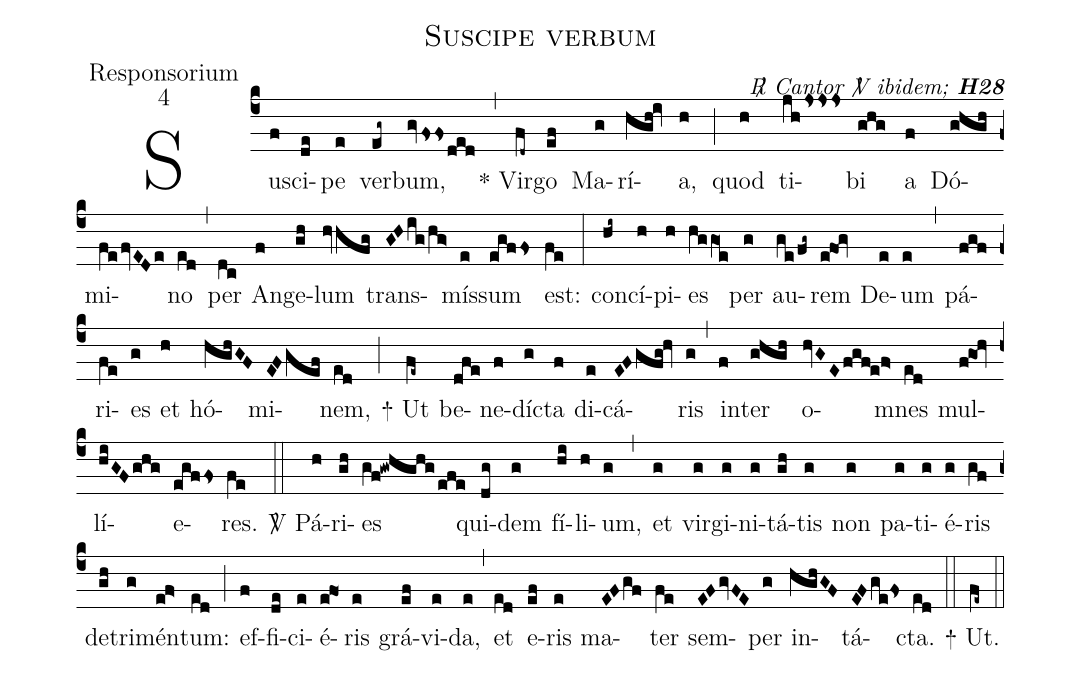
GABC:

name:Suscipe verbum;
office-part:Responsorium;
mode:4;
commentary:{\itshape\mdseries \Rbar\ Cantor  \Vbar\   ibidem;\/}  {\bfseries H28};
%%
(c4) Su(f)sci(de)pe(e) ver(eg~)bum,(gvFssded) (,)
<sp>*</sp> Vir(fd~)go(ef) Ma(g)rí(hgh!iv)a,(h) (;)
quod(h) ti(jhJsss)bi(ghg) a(f) Dó(ghgh)mi(fefvEDe)no(ed) (,)
per(dc) An(f)ge(gh)lum(hvhfg) trans(GHig/hg>)mís(e)sum(egfFs) est:(fe) (:)
con(hi~)cí(h)pi(h)es(hggO1e) per(g) au(ge/fg~)rem(e!fo1!gv) De(e)um(e) (,)
pá(fgf)ri(fe)es(g) et(h) hó(hghGF)mi(EFgef)nem,(ed) (;)
<sp>+</sp> Ut(fe~) be(dfe)ne(f)díc(g)ta(f) di(e)cá(EFgfg!hv)ris(g) (,)
in(f)ter(ghgh) o(hvGEfgf!e/0f>)mnes(ed) mul(f!go!hv)lí(hiGFghg)e(egfFs)res.(fe) (::)
<sp>V/</sp> Pá(h)ri(gh)es(gf!gwhghgefe) qui(dg)dem(g) fí(hi)li(h)um,(g) (,)
et(g) vir(g)gi(g)ni(g)tá(gh)tis(g) non(g) pa(g)ti(g)é(g)ris(gf) de(gh)tri(g)mén(e!f>)tum:(ed) (;)
ef(f)fi(de)ci(e)é(e!fo1)ris(e) grá(ef)vi(e)da,(e) (,)
et(ed) e(ef)ris(e) ma(EFgf)ter(fe) sem(EFgvFE)per(g) in(hghGF)tá(EFge/0Fs)cta.(ed) (::)
<sp>+</sp> Ut.(fe~) (::)
